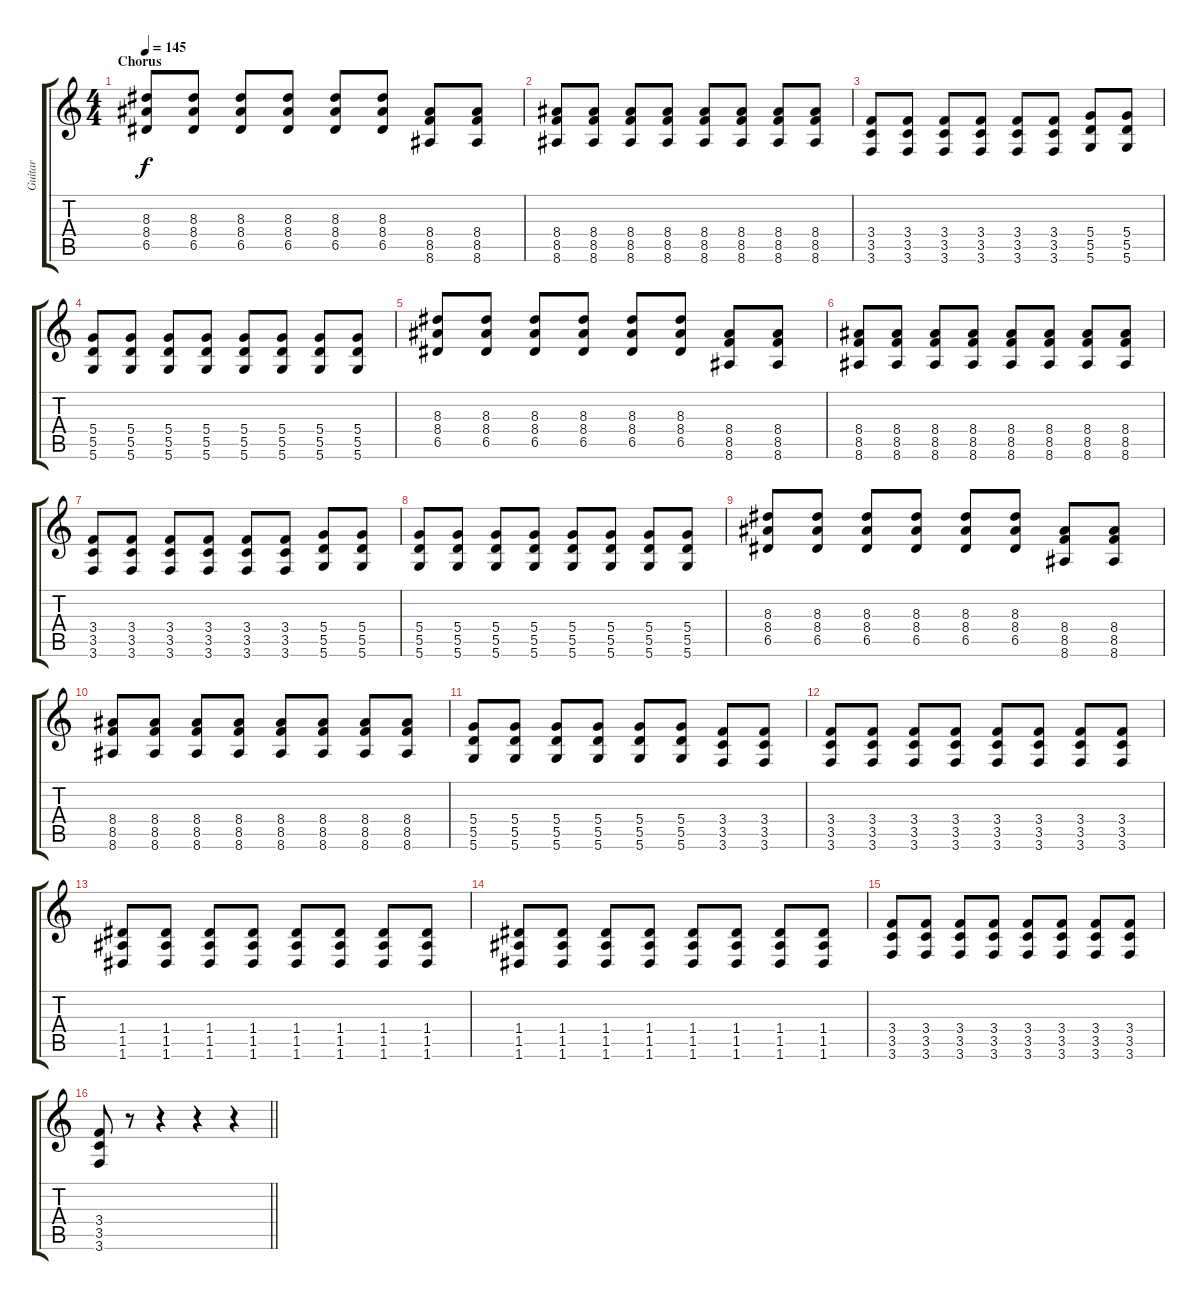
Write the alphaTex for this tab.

\track ("Guitar" "Guitar") {instrument overdrivenguitar}
\staff {score tabs}
\tuning (E4 B3 G3 D3 A2 D2) {hide}
\ts (4 4)
\section ("" "Chorus")
\tempo 145
\clef g2
\ks c
(8.3 8.4 6.5).8{dy f} (8.3 8.4 6.5).8 (8.3 8.4 6.5).8 (8.3 8.4 6.5).8 (8.3 8.4 6.5).8 (8.3 8.4 6.5).8 (8.4 8.5 8.6).8 (8.4 8.5 8.6).8 |
(8.4 8.5 8.6).8 (8.4 8.5 8.6).8 (8.4 8.5 8.6).8 (8.4 8.5 8.6).8 (8.4 8.5 8.6).8 (8.4 8.5 8.6).8 (8.4 8.5 8.6).8 (8.4 8.5 8.6).8 |
(3.4 3.5 3.6).8 (3.4 3.5 3.6).8 (3.4 3.5 3.6).8 (3.4 3.5 3.6).8 (3.4 3.5 3.6).8 (3.4 3.5 3.6).8 (5.4 5.5 5.6).8 (5.4 5.5 5.6).8 |
(5.4 5.5 5.6).8 (5.4 5.5 5.6).8 (5.4 5.5 5.6).8 (5.4 5.5 5.6).8 (5.4 5.5 5.6).8 (5.4 5.5 5.6).8 (5.4 5.5 5.6).8 (5.4 5.5 5.6).8 |
(8.3 8.4 6.5).8 (8.3 8.4 6.5).8 (8.3 8.4 6.5).8 (8.3 8.4 6.5).8 (8.3 8.4 6.5).8 (8.3 8.4 6.5).8 (8.4 8.5 8.6).8 (8.4 8.5 8.6).8 |
(8.4 8.5 8.6).8 (8.4 8.5 8.6).8 (8.4 8.5 8.6).8 (8.4 8.5 8.6).8 (8.4 8.5 8.6).8 (8.4 8.5 8.6).8 (8.4 8.5 8.6).8 (8.4 8.5 8.6).8 |
(3.4 3.5 3.6).8 (3.4 3.5 3.6).8 (3.4 3.5 3.6).8 (3.4 3.5 3.6).8 (3.4 3.5 3.6).8 (3.4 3.5 3.6).8 (5.4 5.5 5.6).8 (5.4 5.5 5.6).8 |
(5.4 5.5 5.6).8 (5.4 5.5 5.6).8 (5.4 5.5 5.6).8 (5.4 5.5 5.6).8 (5.4 5.5 5.6).8 (5.4 5.5 5.6).8 (5.4 5.5 5.6).8 (5.4 5.5 5.6).8 |
(8.3 8.4 6.5).8 (8.3 8.4 6.5).8 (8.3 8.4 6.5).8 (8.3 8.4 6.5).8 (8.3 8.4 6.5).8 (8.3 8.4 6.5).8 (8.4 8.5 8.6).8 (8.4 8.5 8.6).8 |
(8.4 8.5 8.6).8 (8.4 8.5 8.6).8 (8.4 8.5 8.6).8 (8.4 8.5 8.6).8 (8.4 8.5 8.6).8 (8.4 8.5 8.6).8 (8.4 8.5 8.6).8 (8.4 8.5 8.6).8 |
(5.4 5.5 5.6).8 (5.4 5.5 5.6).8 (5.4 5.5 5.6).8 (5.4 5.5 5.6).8 (5.4 5.5 5.6).8 (5.4 5.5 5.6).8 (3.4 3.5 3.6).8 (3.4 3.5 3.6).8 |
(3.4 3.5 3.6).8 (3.4 3.5 3.6).8 (3.4 3.5 3.6).8 (3.4 3.5 3.6).8 (3.4 3.5 3.6).8 (3.4 3.5 3.6).8 (3.4 3.5 3.6).8 (3.4 3.5 3.6).8 |
(1.4 1.5 1.6).8 (1.4 1.5 1.6).8 (1.4 1.5 1.6).8 (1.4 1.5 1.6).8 (1.4 1.5 1.6).8 (1.4 1.5 1.6).8 (1.4 1.5 1.6).8 (1.4 1.5 1.6).8 |
(1.4 1.5 1.6).8 (1.4 1.5 1.6).8 (1.4 1.5 1.6).8 (1.4 1.5 1.6).8 (1.4 1.5 1.6).8 (1.4 1.5 1.6).8 (1.4 1.5 1.6).8 (1.4 1.5 1.6).8 |
(3.4 3.5 3.6).8 (3.4 3.5 3.6).8 (3.4 3.5 3.6).8 (3.4 3.5 3.6).8 (3.4 3.5 3.6).8 (3.4 3.5 3.6).8 (3.4 3.5 3.6).8 (3.4 3.5 3.6).8 |
\barLineRight lightlight
(3.4 3.5 3.6).8 r.8 r.4 r.4 r.4
